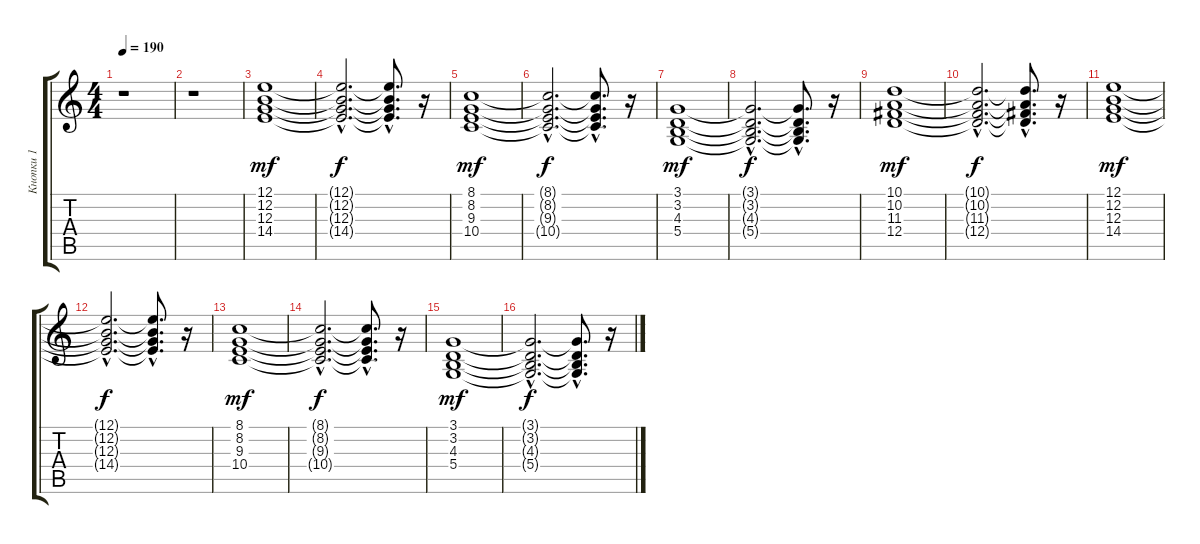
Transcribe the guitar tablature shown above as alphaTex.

\track ("Кнопки 1" "Кнопки 1") {instrument stringensemble2}
\staff {score tabs}
\tuning (E4 B3 G3 D3 A2 E2) {hide}
\ts (4 4)
\tempo 190
\clef g2
\ks c
r.1{dy f} |
r.1 |
(12.1 12.2 12.3 14.4).1{dy mf} |
(12.1{hac t} 12.2{hac t} 12.3{hac t} 14.4{hac t}).2{d dy f} (12.1{hac t} 12.2{hac t} 12.3{hac t} 14.4{hac t}).8{d} r.16 |
(8.1 8.2 9.3 10.4).1{dy mf} |
(8.1{hac t} 8.2{hac t} 9.3{hac t} 10.4{hac t}).2{d dy f} (8.1{hac t} 8.2{hac t} 9.3{hac t} 10.4{hac t}).8{d} r.16 |
(3.1 3.2 4.3 5.4).1{dy mf} |
(3.1{hac t} 3.2{hac t} 4.3{hac t} 5.4{hac t}).2{d dy f} (3.1{hac t} 3.2{hac t} 4.3{hac t} 5.4{hac t}).8{d} r.16 |
(10.1 10.2 11.3 12.4).1{dy mf} |
(10.1{hac t} 10.2{hac t} 11.3{hac t} 12.4{hac t}).2{d dy f} (10.1{hac t} 10.2{hac t} 11.3{hac t} 12.4{hac t}).8{d} r.16 |
(12.1 12.2 12.3 14.4).1{dy mf} |
(12.1{hac t} 12.2{hac t} 12.3{hac t} 14.4{hac t}).2{d dy f} (12.1{hac t} 12.2{hac t} 12.3{hac t} 14.4{hac t}).8{d} r.16 |
(8.1 8.2 9.3 10.4).1{dy mf} |
(8.1{hac t} 8.2{hac t} 9.3{hac t} 10.4{hac t}).2{d dy f} (8.1{hac t} 8.2{hac t} 9.3{hac t} 10.4{hac t}).8{d} r.16 |
(3.1 3.2 4.3 5.4).1{dy mf} |
(3.1{hac t} 3.2{hac t} 4.3{hac t} 5.4{hac t}).2{d dy f} (3.1{hac t} 3.2{hac t} 4.3{hac t} 5.4{hac t}).8{d} r.16
